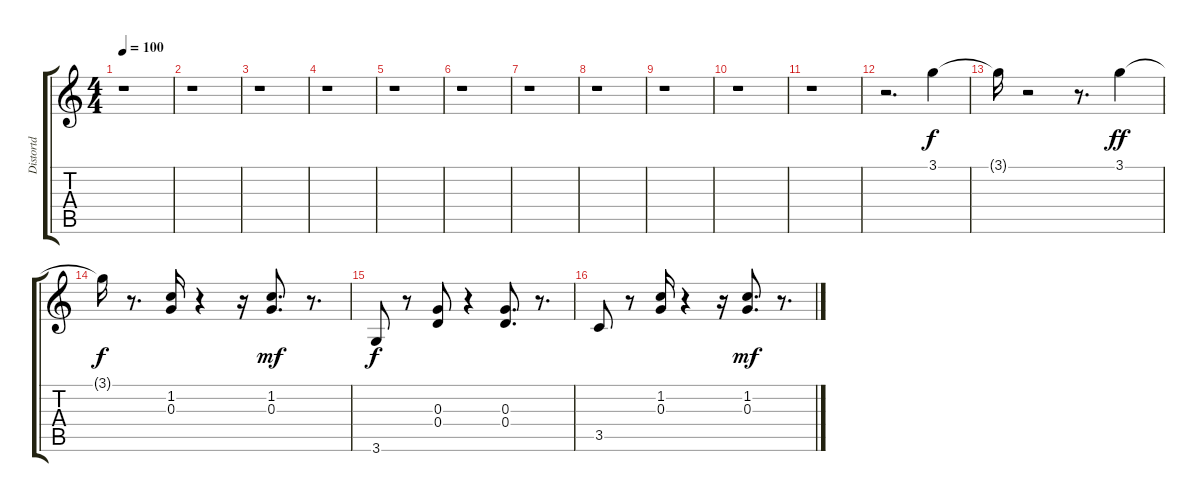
\track ("Distortd" "Distortd") {instrument distortionguitar}
\staff {score tabs}
\tuning (E4 B3 G3 D3 A2 E2) {hide}
\ts (4 4)
\tempo 100
\clef g2
\ks c
r.1{dy mf} |
r.1 |
r.1 |
r.1 |
r.1 |
r.1 |
r.1 |
r.1 |
r.1 |
r.1 |
r.1 |
r.2{d} 3.1.4{dy f} |
3.1{t}.16 r.2 r.8{d} 3.1.4{dy ff} |
3.1{t}.16{dy f} r.8{d} (1.2 0.3).16 r.4 r.16 (1.2 0.3).8{d dy mf} r.8{d} |
3.6.8{dy f} r.8 (0.3 0.4).8 r.4 (0.3 0.4).8{d} r.8{d} |
3.5.8 r.8 (1.2 0.3).16 r.4 r.16 (1.2 0.3).8{d dy mf} r.8{d}
